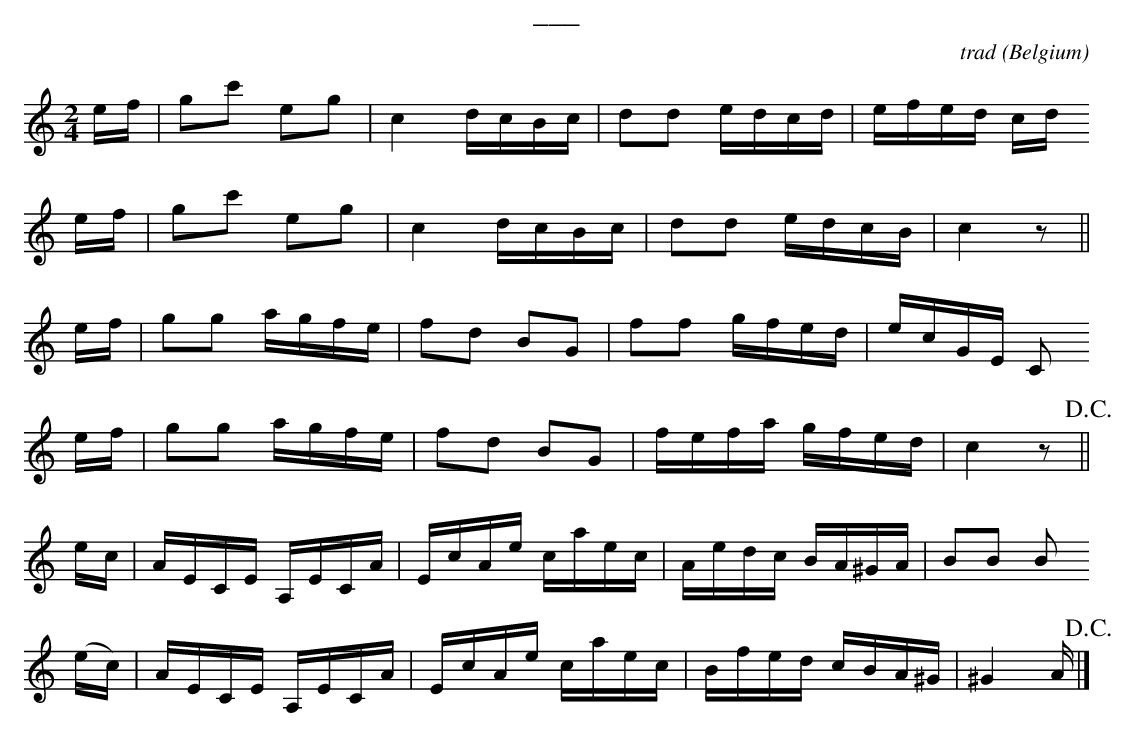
X:1
T:___
C:trad
O:Belgium
M:2/4
L:1/16
K:Cmaj
ef|g2c'2 e2g2|c4 dcBc|d2d2 edcd|efed cd
ef|g2c'2 e2g2|c4 dcBc|d2d2 edcB|c4 z2||
ef|g2g2 agfe|f2d2 B2G2|f2f2 gfed|ecGE C2
ef|g2g2 agfe|f2d2 B2G2|fefa gfed|c4 z2!D.C.!||
K:Amin
ec|AECE A,ECA|EcAe caec|Aedc BA^GA|B2B2 B2
(ec)|AECE A,ECA|EcAe caec|Bfed cBA^G|^G4 A!D.C.!|]
